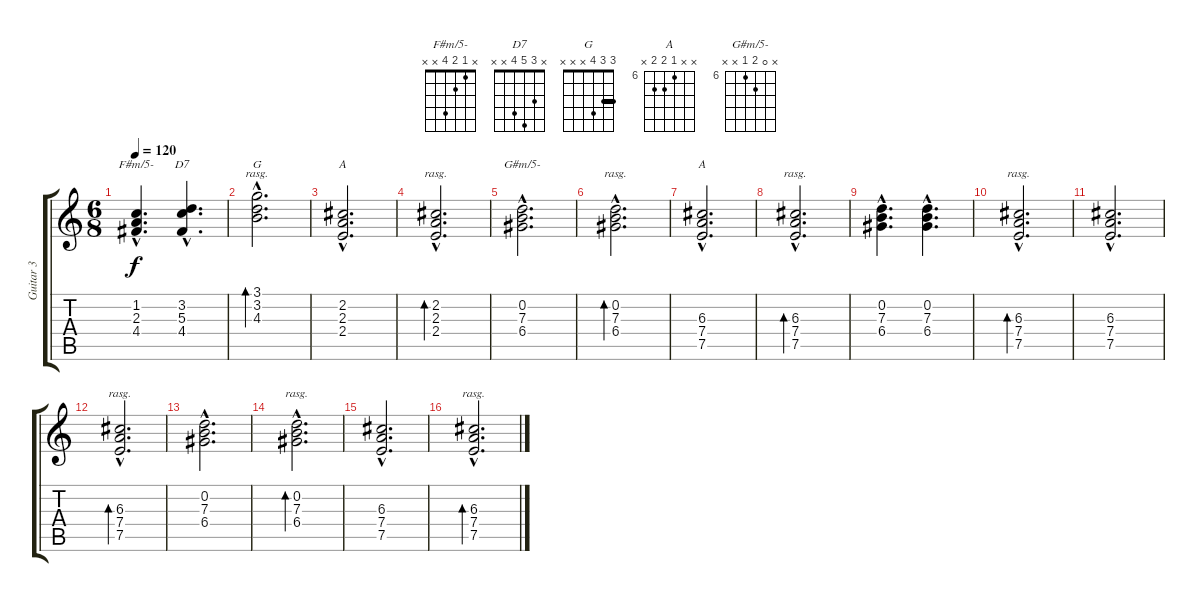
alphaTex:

\track ("Guitar 3" "Guitar 3") {instrument acousticguitarsteel}
\staff {score tabs}
\tuning (E4 B3 G3 D3 A2 E2) {hide}
\chord ("F#m/5-" x 1 2 4 x x)
\chord ("D7" x 3 5 4 x x)
\chord ("G" 3 3 4 x x x) {barre 3}
\chord ("A" x 2 2 2 x x) {barre 2}
\chord ("G#m/5-" x 0 7 6 x x) {firstfret 6}
\chord ("A" x x 6 7 7 x) {firstfret 6}
\ts (6 8)
\tempo 120
\clef g2
\ks c
(1.2{hac} 2.3{hac} 4.4{hac}).4{d ch "F#m/5-" dy f} (3.2{hac} 5.3{hac} 4.4{hac}).4{d ch "D7"} |
(3.1{hac} 3.2{hac} 4.3{hac}).2{d bd 480 ch "G" rasg ii} |
(2.2{hac} 2.3{hac} 2.4{hac}).2{d ch "A"} |
(2.2{hac} 2.3{hac} 2.4{hac}).2{d bd 480 rasg ii} |
(0.2{hac} 7.3{hac} 6.4{hac}).2{d ch "G#m/5-"} |
(0.2{hac} 7.3{hac} 6.4{hac}).2{d bd 480 rasg ii} |
(6.3{hac} 7.4{hac} 7.5{hac}).2{d ch "A"} |
(6.3{hac} 7.4{hac} 7.5{hac}).2{d bd 480 rasg ii} |
(0.2{hac} 7.3{hac} 6.4{hac}).4{d} (0.2{hac} 7.3{hac} 6.4{hac}).4{d} |
(6.3{hac} 7.4{hac} 7.5{hac}).2{d bd 480 rasg ii} |
(6.3{hac} 7.4{hac} 7.5{hac}).2{d} |
(6.3{hac} 7.4{hac} 7.5{hac}).2{d bd 480 rasg ii} |
(0.2{hac} 7.3{hac} 6.4{hac}).2{d} |
(0.2{hac} 7.3{hac} 6.4{hac}).2{d bd 480 rasg ii} |
(6.3{hac} 7.4{hac} 7.5{hac}).2{d} |
(6.3{hac} 7.4{hac} 7.5{hac}).2{d bd 480 rasg ii}
